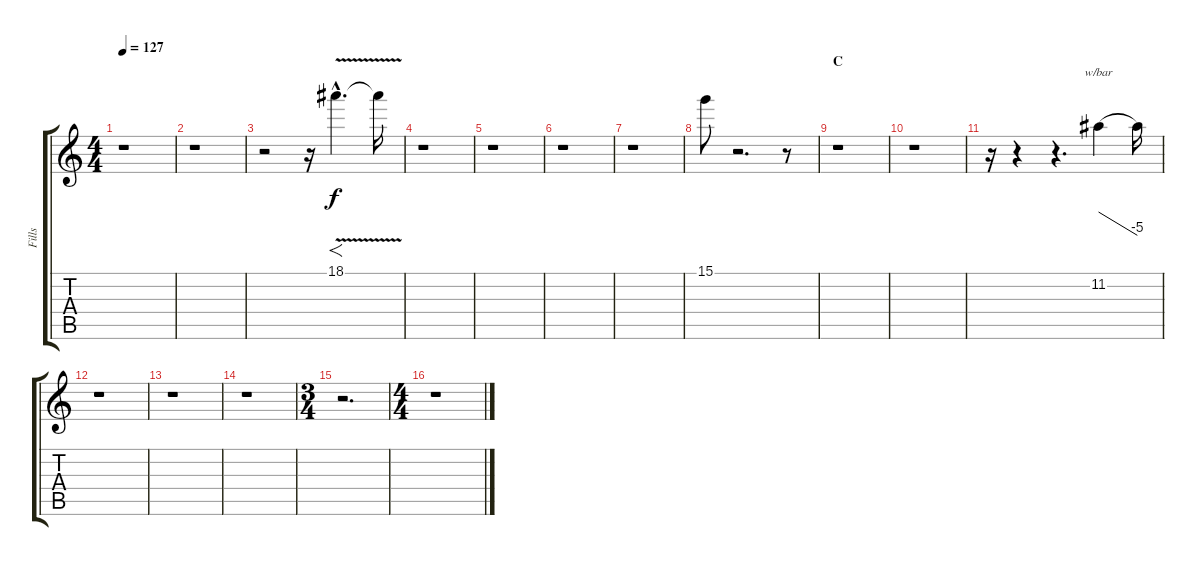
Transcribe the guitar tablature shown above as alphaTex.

\track ("Fills" "Fills") {instrument distortionguitar}
\staff {score tabs}
\tuning (E4 B3 G3 D3 A2 E2) {hide}
\ts (4 4)
\tempo 127
\clef g2
\ks c
r.1{dy f} |
r.1 |
r.2 r.16 18.1{v hac}.4{f d} 18.1{t}.16 |
r.1 |
r.1 |
r.1 |
r.1 |
15.1.8 r.2{d} r.8 |
\section ("" "C")
r.1 |
r.1 |
r.16 r.4 r.4{d} 11.2.4{tbe (dive default 0 0 60 -20)} 11.2{t}.16 |
r.1 |
r.1 |
r.1 |
\ts (3 4)
r.2{d} |
\ts (4 4)
r.1
